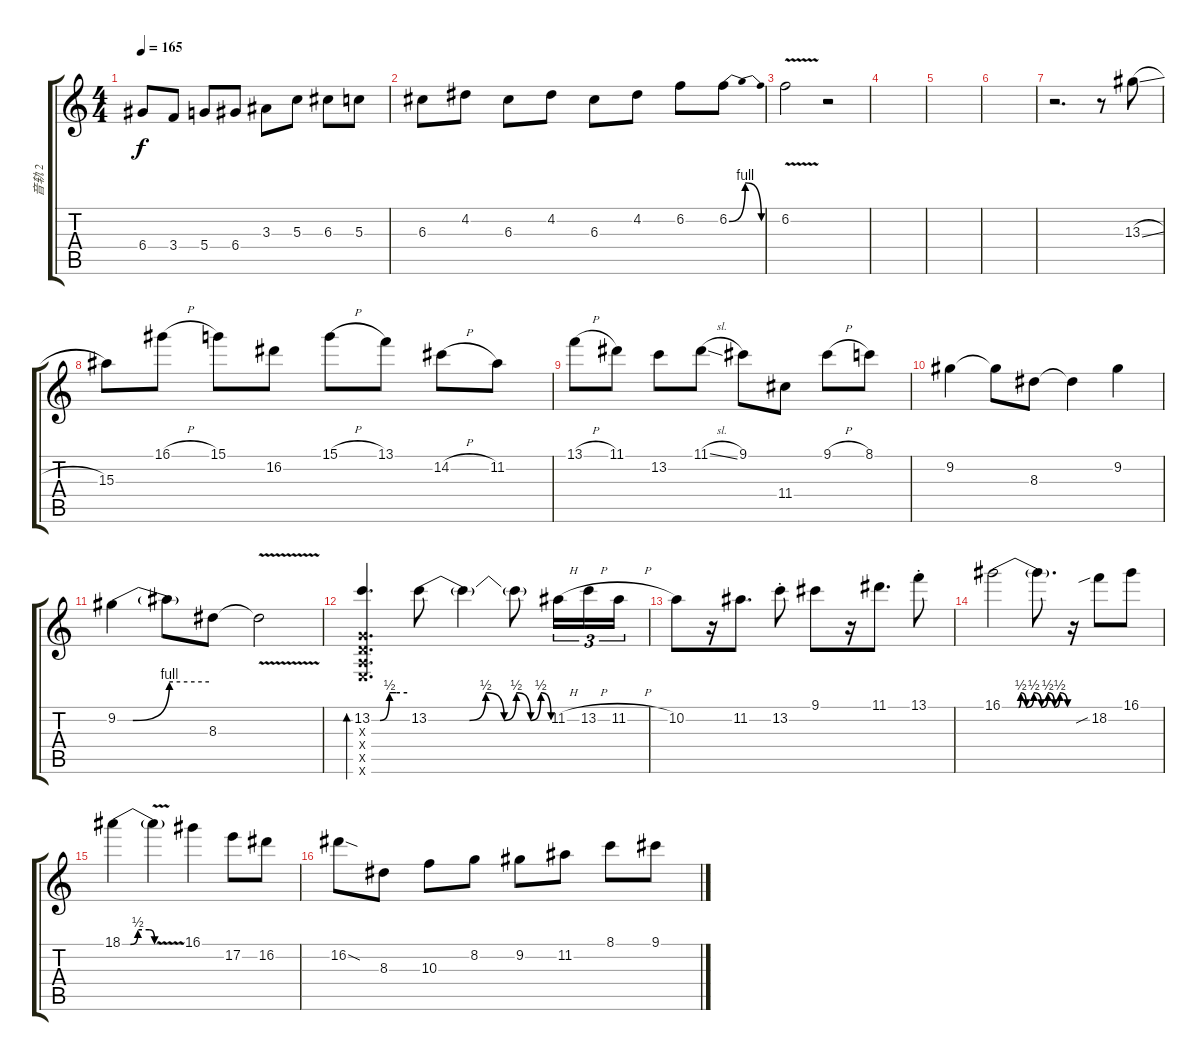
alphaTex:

\track ("音轨 2" "音轨 2") {instrument distortionguitar}
\staff {score tabs}
\tuning (E4 B3 G3 D3 A2 E2) {hide}
\ts (4 4)
\tempo 165
\clef g2
\ks c
6.4.8{dy f} 3.4.8 5.4.8 6.4.8 3.3.8 5.3.8 6.3.8 5.3.8 |
6.3.8 4.2.8 6.3.8 4.2.8 6.3.8{volume 12 instrument overdrivenguitar} 4.2.8 6.2.8 6.2{be (bendrelease 0 0 18 4 51 4 60 0)}.8 |
6.2{v}.2 r.2 |
|
|
|
r.2{d} r.8 13.3{sl}.8{instrument distortionguitar} |
15.3.8 16.1{h}.8 15.1.8 16.2.8 15.1{h}.8 13.1.8 14.2{h}.8 11.2.8 |
13.1{h}.8 11.1.8 13.2.8 11.1{sl}.8 9.1.8 11.4.8 9.1{h}.8 8.1.8 |
9.2.4 9.2{t}.8 8.3.8 8.3{t}.4 9.2.4 |
9.2{be (custom 0 0 7 0 10 0 34 4 60 4)}.4 9.2{t}.8 8.3.8 8.3{v t}.2 |
(13.2{be (custom 0 0 10 0 14 0 30 2 41 2 60 2)} 0.3{x} 0.4{x} 0.5{x} 0.6{x}).4{d bd 240} 13.2{be (custom 0 0 20 0 28 2 37 0 43 2 50 0 55 2 60 0)}.8 13.2{t}.4 13.2{t}.8 11.2{h}.16{tu (3 2)} 13.2{h}.16{tu (3 2)} 11.2{h}.16{tu (3 2)} |
10.2.8 r.16 11.2.8{d} 13.2{st}.8 9.1.8 r.16 11.1.8{d} 13.1{st}.8 |
16.1{be (custom 0 0 13 0 15 0 17 2 22 0 29 2 36 0 42 2 48 0 53 2 60 0)}.2 16.1{t}.8{d} r.16 18.2{sib}.8 16.1.8 |
18.1{be (custom 0 0 9 0 15 0 29 2 50 2 60 0)}.4 18.1{v t}.4 16.1.4 17.2.8 16.2.8 |
16.2{sod}.8 8.3.8 10.3.8 8.2.8 9.2.8 11.2.8 8.1.8 9.1.8
